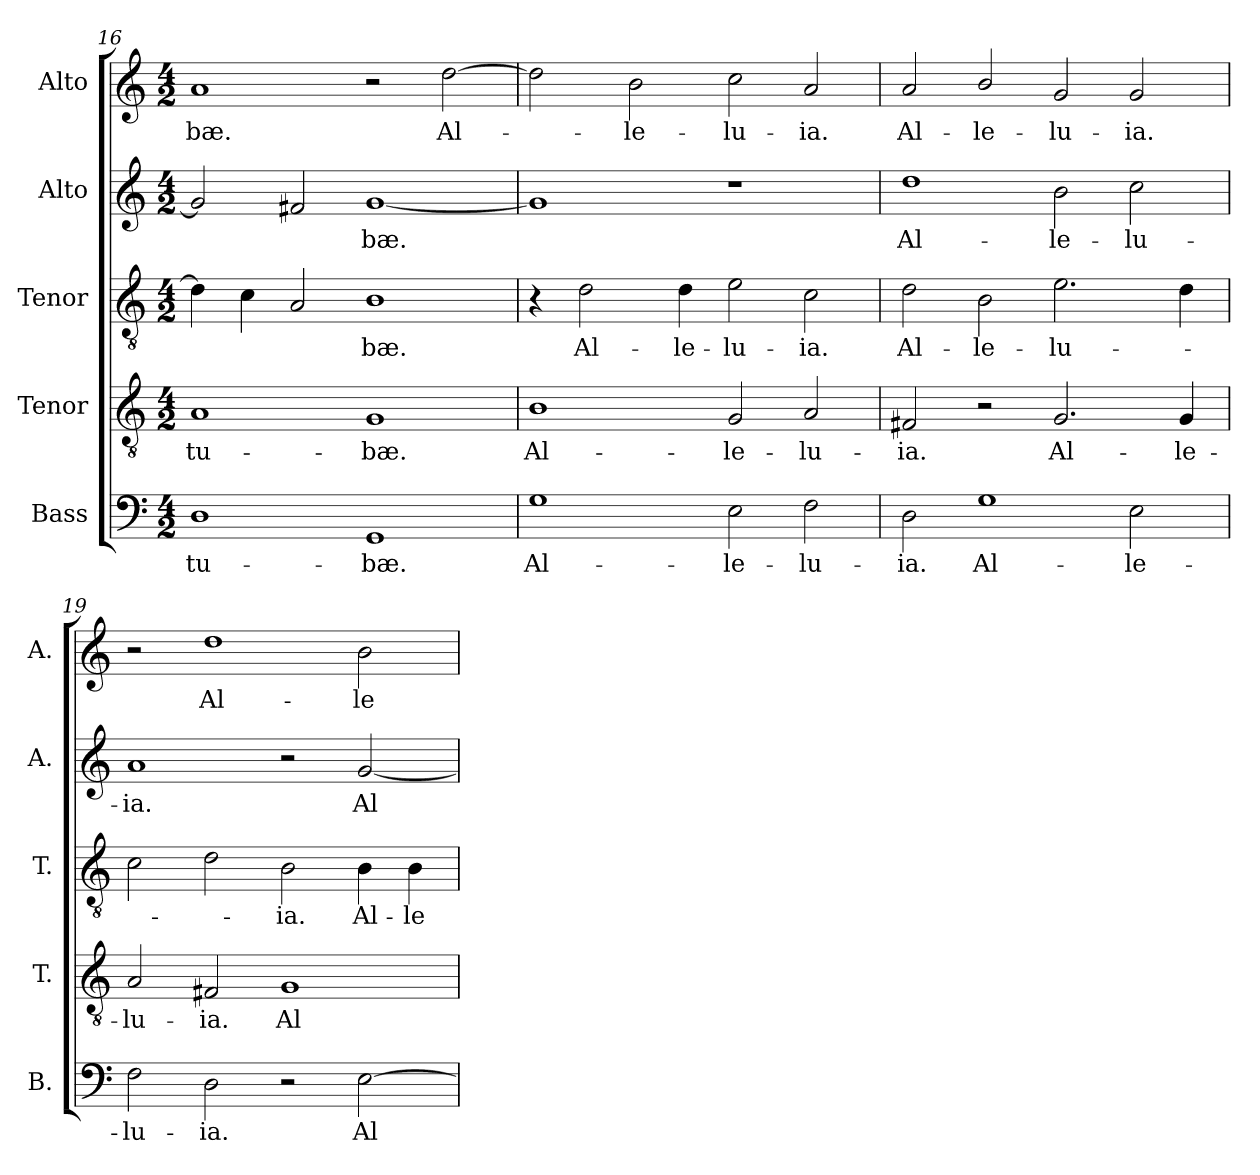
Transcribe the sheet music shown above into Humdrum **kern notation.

**kern	**text	**kern	**text	**kern	**text	**kern	**text	**kern	**text
*part5	*part5	*part4	*part4	*part3	*part3	*part2	*part2	*part1	*part1
*staff5	*staff5	*staff4	*staff4	*staff3	*staff3	*staff2	*staff2	*staff1	*staff1
*I"Bass	*	*I"Tenor	*	*I"Tenor	*	*I"Alto	*	*I"Alto	*
*I'B.	*	*I'T.	*	*I'T.	*	*I'A.	*	*I'A.	*
*clefF4	*	*clefGv2	*	*clefGv2	*	*clefG2	*	*clefG2	*
*	*	*ITrd7c12	*	*ITrd7c12	*	*	*	*	*
*k[]	*	*k[]	*	*k[]	*	*k[]	*	*k[]	*
*C:	*	*C:	*	*C:	*	*C:	*	*C:	*
*M4/2	*	*M4/2	*	*M4/2	*	*M4/2	*	*M4/2	*
=16	=16	=16	=16	=16	=16	=16	=16	=16	=16
!	!LO:LY:b:color=#000000	!	!	!	!	!	!	!	!
!	!	!	!LO:LY:b:color=#000000	!	!	!	!	!	!
!	!	!	!	!	!	!	!	!	!LO:LY:b:color=#000000
1Di	tu-	1AAi	tu-	4Di\]	.	2gi/]	.	1ai	-bæ.
.	.	.	.	4Ci\	.	.	.	.	.
.	.	.	.	2AAi/	.	2f#Xi/	.	.	.
!	!LO:LY:b:color=#000000	!	!	!	!	!	!	!	!
!	!	!	!LO:LY:b:color=#000000	!	!	!	!	!	!
!	!	!	!	!	!LO:LY:b:color=#000000	!	!	!	!
!	!	!	!	!	!	!	!LO:LY:b:color=#000000	!	!
1GGi	-bæ.	1GGi	-bæ.	1BBi	-bæ.	[1gi	-bæ.	2r	.
!	!	!	!	!	!	!	!	!	!LO:LY:b:color=#000000
.	.	.	.	.	.	.	.	[2ddi\	Al-
=17	=17	=17	=17	=17	=17	=17	=17	=17	=17
!	!LO:LY:b:color=#000000	!	!	!	!	!	!	!	!
!	!	!	!LO:LY:b:color=#000000	!	!	!	!	!	!
1Gi	Al-	1BBi	Al-	4r	.	1gi]	.	2ddi\]	.
!	!	!	!	!	!LO:LY:b:color=#000000	!	!	!	!
.	.	.	.	2Di\	Al-	.	.	.	.
!	!	!	!	!	!	!	!	!	!LO:LY:b:color=#000000
.	.	.	.	.	.	.	.	2bi\	-le-
!	!	!	!	!	!LO:LY:b:color=#000000	!	!	!	!
.	.	.	.	4Di\	-le-	.	.	.	.
!	!LO:LY:b:color=#000000	!	!	!	!	!	!	!	!
!	!	!	!LO:LY:b:color=#000000	!	!	!	!	!	!
!	!	!	!	!	!LO:LY:b:color=#000000	!	!	!	!
!	!	!	!	!	!	!	!	!	!LO:LY:b:color=#000000
2Ei\	-le-	2GGi/	-le-	2Ei\	-lu-	1r	.	2cci\	-lu-
!	!LO:LY:b:color=#000000	!	!	!	!	!	!	!	!
!	!	!	!LO:LY:b:color=#000000	!	!	!	!	!	!
!	!	!	!	!	!LO:LY:b:color=#000000	!	!	!	!
!	!	!	!	!	!	!	!	!	!LO:LY:b:color=#000000
2Fi\	-lu-	2AAi/	-lu-	2Ci\	-ia.	.	.	2ai/	-ia.
=18	=18	=18	=18	=18	=18	=18	=18	=18	=18
!	!LO:LY:b:color=#000000	!	!	!	!	!	!	!	!
!	!	!	!LO:LY:b:color=#000000	!	!	!	!	!	!
!	!	!	!	!	!LO:LY:b:color=#000000	!	!	!	!
!	!	!	!	!	!	!	!LO:LY:b:color=#000000	!	!
!	!	!	!	!	!	!	!	!	!LO:LY:b:color=#000000
2Di\	-ia.	2FF#Xi/	-ia.	2Di\	Al-	1ddi	Al-	2ai/	Al-
!	!LO:LY:b:color=#000000	!	!	!	!	!	!	!	!
!	!	!	!	!	!LO:LY:b:color=#000000	!	!	!	!
!	!	!	!	!	!	!	!	!	!LO:LY:b:color=#000000
1Gi	Al-	2r	.	2BBi\	-le-	.	.	2bi/	-le-
!	!	!	!LO:LY:b:color=#000000	!	!	!	!	!	!
!	!	!	!	!	!LO:LY:b:color=#000000	!	!	!	!
!	!	!	!	!	!	!	!LO:LY:b:color=#000000	!	!
!	!	!	!	!	!	!	!	!	!LO:LY:b:color=#000000
.	.	2.GGi/	Al-	2.Ei\	-lu-	2bi\	-le-	2gi/	-lu-
!	!LO:LY:b:color=#000000	!	!	!	!	!	!	!	!
!	!	!	!	!	!	!	!LO:LY:b:color=#000000	!	!
!	!	!	!	!	!	!	!	!	!LO:LY:b:color=#000000
2Ei\	-le-	.	.	.	.	2cci\	-lu-	2gi/	-ia.
!	!	!	!LO:LY:b:color=#000000	!	!	!	!	!	!
.	.	4GGi/	-le-	4Di\	.	.	.	.	.
=19	=19	=19	=19	=19	=19	=19	=19	=19	=19
!	!LO:LY:b:color=#000000	!	!	!	!	!	!	!	!
!	!	!	!LO:LY:b:color=#000000	!	!	!	!	!	!
!	!	!	!	!	!	!	!LO:LY:b:color=#000000	!	!
2Fi\	-lu-	2AAi/	-lu-	2Ci\	.	1ai	-ia.	2r	.
!	!LO:LY:b:color=#000000	!	!	!	!	!	!	!	!
!	!	!	!LO:LY:b:color=#000000	!	!	!	!	!	!
!	!	!	!	!	!	!	!	!	!LO:LY:b:color=#000000
2Di\	-ia.	2FF#Xi/	-ia.	2Di\	.	.	.	1ddi	Al-
!	!	!	!LO:LY:b:color=#000000	!	!	!	!	!	!
!	!	!	!	!	!LO:LY:b:color=#000000	!	!	!	!
2r	.	1GGi	Al-	2BBi\	-ia.	2r	.	.	.
!	!LO:LY:b:color=#000000	!	!	!	!	!	!	!	!
!	!	!	!	!	!LO:LY:b:color=#000000	!	!	!	!
!	!	!	!	!	!	!	!LO:LY:b:color=#000000	!	!
!	!	!	!	!	!	!	!	!	!LO:LY:b:color=#000000
[2Ei\	Al-	.	.	4BBi\	Al-	[2gi/	Al-	2bi\	-le-
!	!	!	!	!	!LO:LY:b:color=#000000	!	!	!	!
.	.	.	.	4BBi\	-le-	.	.	.	.
=	=	=	=	=	=	=	=	=	=
*-	*-	*-	*-	*-	*-	*-	*-	*-	*-
